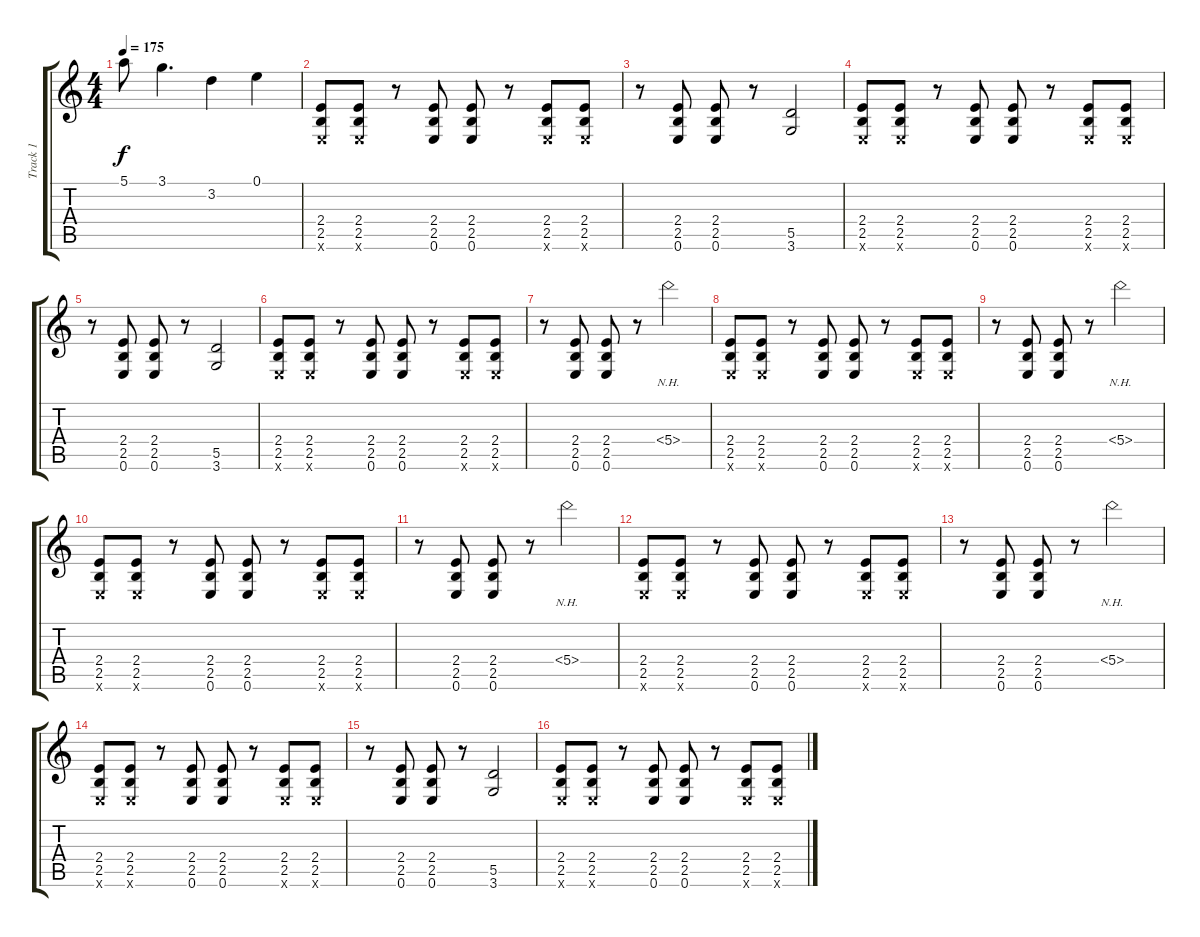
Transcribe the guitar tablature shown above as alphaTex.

\track ("Track 1" "Track 1") {instrument distortionguitar}
\staff {score tabs}
\tuning (E4 B3 G3 D3 A2 E2) {hide}
\ts (4 4)
\tempo 175
\clef g2
\ks c
5.1{t}.8{dy f} 3.1.4{d} 3.2.4 0.1.4 |
(2.4 2.5 0.6{x}).8 (2.4 2.5 0.6{x}).8 r.8 (2.4 2.5 0.6).8 (2.4 2.5 0.6).8 r.8 (2.4 2.5 0.6{x}).8 (2.4 2.5 0.6{x}).8 |
r.8 (2.4 2.5 0.6).8 (2.4 2.5 0.6).8 r.8 (5.5 3.6).2 |
(2.4 2.5 0.6{x}).8 (2.4 2.5 0.6{x}).8 r.8 (2.4 2.5 0.6).8 (2.4 2.5 0.6).8 r.8 (2.4 2.5 0.6{x}).8 (2.4 2.5 0.6{x}).8 |
r.8 (2.4 2.5 0.6).8 (2.4 2.5 0.6).8 r.8 (5.5 3.6).2 |
(2.4 2.5 0.6{x}).8 (2.4 2.5 0.6{x}).8 r.8 (2.4 2.5 0.6).8 (2.4 2.5 0.6).8 r.8 (2.4 2.5 0.6{x}).8 (2.4 2.5 0.6{x}).8 |
r.8 (2.4 2.5 0.6).8 (2.4 2.5 0.6).8 r.8 5.4{nh}.2 |
(2.4 2.5 0.6{x}).8 (2.4 2.5 0.6{x}).8 r.8 (2.4 2.5 0.6).8 (2.4 2.5 0.6).8 r.8 (2.4 2.5 0.6{x}).8 (2.4 2.5 0.6{x}).8 |
r.8 (2.4 2.5 0.6).8 (2.4 2.5 0.6).8 r.8 5.4{nh}.2 |
(2.4 2.5 0.6{x}).8 (2.4 2.5 0.6{x}).8 r.8 (2.4 2.5 0.6).8 (2.4 2.5 0.6).8 r.8 (2.4 2.5 0.6{x}).8 (2.4 2.5 0.6{x}).8 |
r.8 (2.4 2.5 0.6).8 (2.4 2.5 0.6).8 r.8 5.4{nh}.2 |
(2.4 2.5 0.6{x}).8 (2.4 2.5 0.6{x}).8 r.8 (2.4 2.5 0.6).8 (2.4 2.5 0.6).8 r.8 (2.4 2.5 0.6{x}).8 (2.4 2.5 0.6{x}).8 |
r.8 (2.4 2.5 0.6).8 (2.4 2.5 0.6).8 r.8 5.4{nh}.2 |
(2.4 2.5 0.6{x}).8 (2.4 2.5 0.6{x}).8 r.8 (2.4 2.5 0.6).8 (2.4 2.5 0.6).8 r.8 (2.4 2.5 0.6{x}).8 (2.4 2.5 0.6{x}).8 |
r.8 (2.4 2.5 0.6).8 (2.4 2.5 0.6).8 r.8 (5.5 3.6).2 |
(2.4 2.5 0.6{x}).8 (2.4 2.5 0.6{x}).8 r.8 (2.4 2.5 0.6).8 (2.4 2.5 0.6).8 r.8 (2.4 2.5 0.6{x}).8 (2.4 2.5 0.6{x}).8
